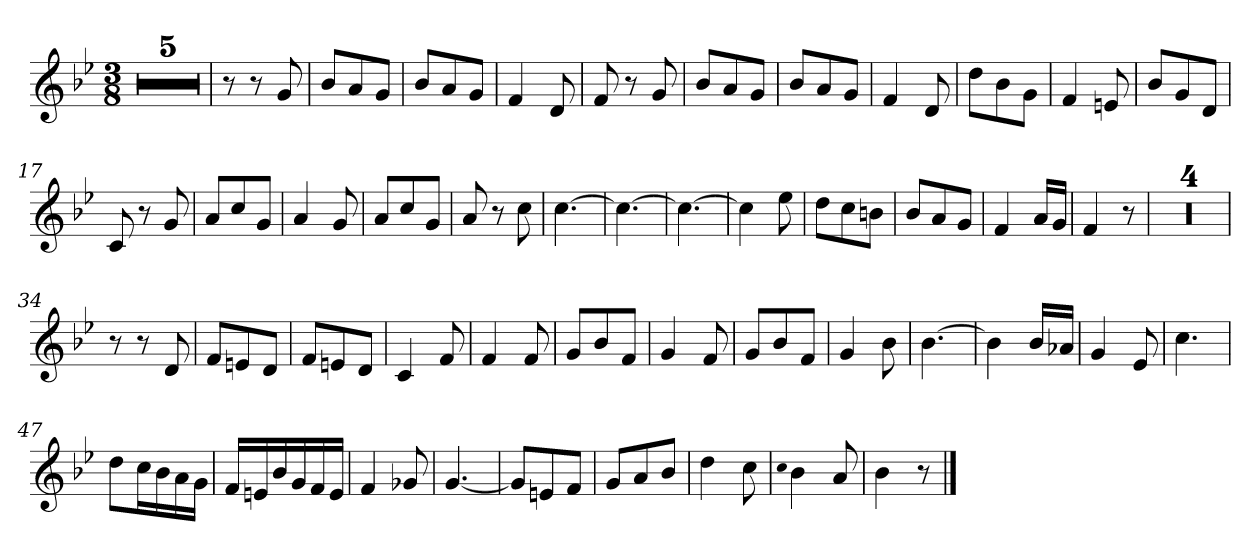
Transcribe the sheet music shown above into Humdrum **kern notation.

**kern
*part1
*staff1
*clefG2
*k[b-e-]
*M3/8
=1
4.r
=2
4.r
=3
4.r
=4
4.r
=5
4.r
=6
8r
8r
8g
=7
8b-/L
8a/
8g/J
=8
8b-/L
8a/
8g/J
=9
4f
8d
=10
8f
8r
8g
=11
8b-/L
8a/
8g/J
=12
8b-/L
8a/
8g/J
=13
4f
8d
=14
8dd\L
8b-\
8g\J
=15
4f
8en
=16
8b-/L
8g/
8d/J
=17
8c
8r
8g
=18
8a/L
8cc/
8g/J
=19
4a
8g
=20
8a/L
8cc/
8g/J
=21
8a
8r
8cc
=22
[4.cc
=23
4.cc_
=24
4.cc_
=25
4cc]
8ee-
=26
8dd\L
8cc\
8bn\J
=27
8b-/L
8a/
8g/J
=28
4f
16a/LL
16g/JJ
=29
4f
8r
=30
4.r
=31
4.r
=32
4.r
=33
4.r
=34
8r
8r
8d
=35
8f/L
8en/
8d/J
=36
8f/L
8en/
8d/J
=37
4c
8f
=38
4f
8f
=39
8g/L
8b-/
8f/J
=40
4g
8f
=41
8g/L
8b-/
8f/J
=42
4g
8b-
=43
[4.b-
=44
4b-]
16b-/LL
16a-X/JJ
=45
4g
8e-
=46
4.cc
=47
8dd\L
16cc\L
16b-\
16a\
16g\JJ
=48
16f/LL
16en/
16b-/
16g/
16f/
16e/JJ
=49
4f
8g-X
=50
[4.g
=51
8g/L]
8en/
8f/J
=52
8g/L
8a/
8b-/J
=53
4dd
8cc
=54
qcc
4b-
8a
=55
4b-
8r
==
*-
